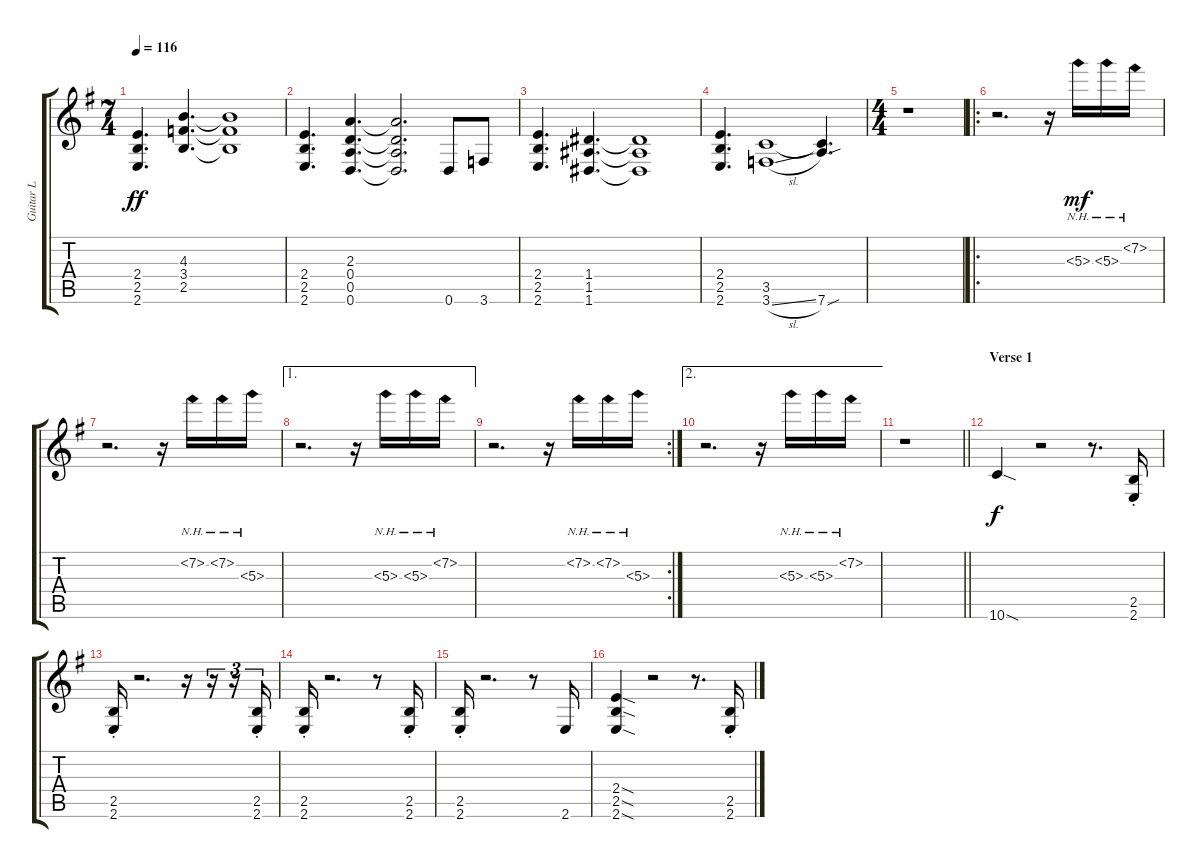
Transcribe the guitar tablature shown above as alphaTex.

\track ("Guitar L" "Guitar L") {instrument distortionguitar}
\staff {score tabs}
\tuning (E4 B3 G3 D3 A2 D2) {hide}
\ts (7 4)
\tempo 116
\clef g2
\ks g
(2.4 2.5 2.6).4{d dy ff instrument distortionguitar} (4.3 3.4 2.5).4{d} (4.3{t} 3.4{t} 2.5{t}).1 |
(2.4 2.5 2.6).4{d} (2.3 0.4 0.5 0.6).4{d} (2.3{t} 0.4{t} 0.5{t} 0.6{t}).2{d} 0.6.8 3.6.8 |
(2.4 2.5 2.6).4{d} (1.4 1.5 1.6).4{d} (1.4{t} 1.5{t} 1.6{t}).1 |
(2.4 2.5 2.6).4{d} (3.5 3.6{sl}).1 (3.5{t} 7.6{sou}).4{d} |
\ts (4 4)
r.1 |
\ro
r.2{d} r.16 5.3{nh}.16{dy mf} 5.3{nh}.16 7.2{nh}.16 |
r.2{d} r.16 7.2{nh}.16 7.2{nh}.16 5.3{nh}.16 |
\ae 1
r.2{d} r.16 5.3{nh}.16 5.3{nh}.16 7.2{nh}.16 |
\rc 2
r.2{d} r.16 7.2{nh}.16 7.2{nh}.16 5.3{nh}.16 |
\ae 2
r.2{d} r.16 5.3{nh}.16 5.3{nh}.16 7.2{nh}.16 |
\barLineRight lightlight
r.1 |
\section ("" "Verse 1")
10.6{sod}.4{dy f} r.2 r.8{d} (2.5{st} 2.6{st}).16 |
(2.5{st} 2.6{st}).16 r.2{d} r.16 r.16{tu (3 2)} r.16{tu (3 2)} (2.5{st} 2.6{st}).16{tu (3 2)} |
(2.5{st} 2.6{st}).16 r.2{d} r.8 (2.5{st} 2.6{st}).16 |
(2.5{st} 2.6{st}).16 r.2{d} r.8 2.6.16 |
(2.4{sod} 2.5{sod} 2.6{sod}).4 r.2 r.8{d} (2.5{st} 2.6{st}).16
